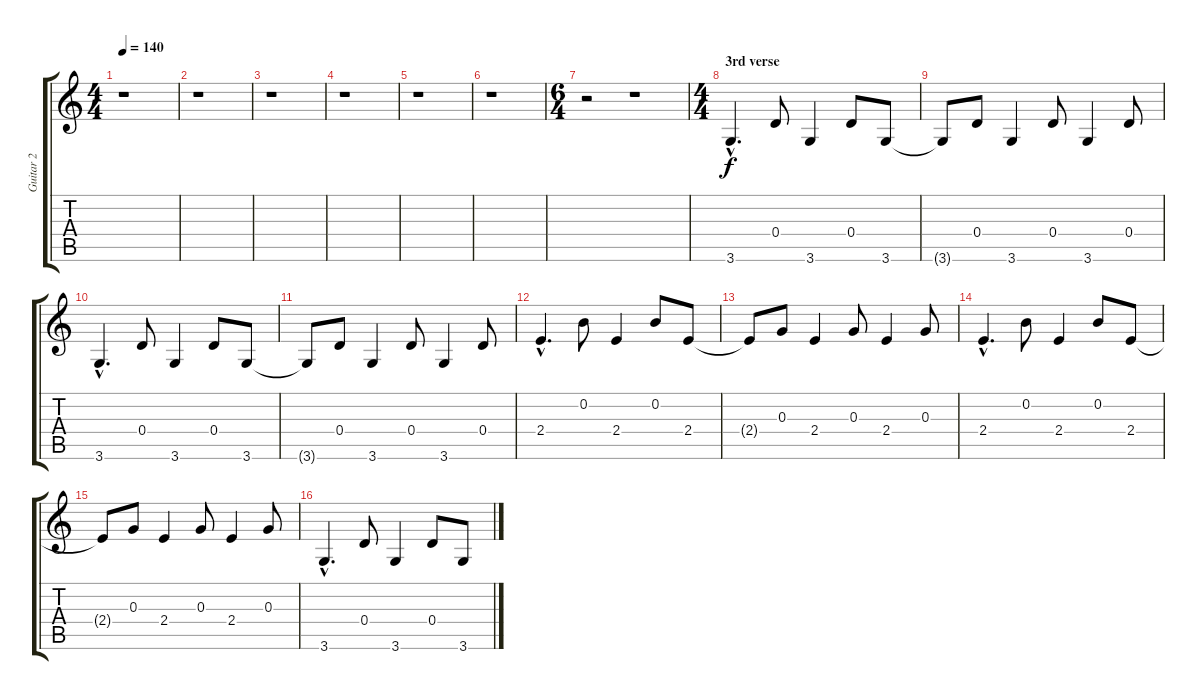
\track ("Guitar 2" "Guitar 2") {instrument acousticguitarsteel}
\staff {score tabs}
\tuning (E4 B3 G3 D3 A2 E2) {hide}
\ts (4 4)
\tempo 140
\clef g2
\ks c
r.1{dy f} |
r.1 |
r.1 |
r.1 |
r.1 |
r.1 |
\ts (6 4)
r.2 r.1 |
\ts (4 4)
\section ("" "3rd verse")
3.6{hac}.4{d} 0.4.8 3.6.4 0.4.8 3.6.8 |
3.6{t}.8 0.4.8 3.6.4 0.4.8 3.6.4 0.4.8 |
3.6{hac}.4{d} 0.4.8 3.6.4 0.4.8 3.6.8 |
3.6{t}.8 0.4.8 3.6.4 0.4.8 3.6.4 0.4.8 |
2.4{hac}.4{d} 0.2.8 2.4.4 0.2.8 2.4.8 |
2.4{t}.8 0.3.8 2.4.4 0.3.8 2.4.4 0.3.8 |
2.4{hac}.4{d} 0.2.8 2.4.4 0.2.8 2.4.8 |
2.4{t}.8 0.3.8 2.4.4 0.3.8 2.4.4 0.3.8 |
3.6{hac}.4{d} 0.4.8 3.6.4 0.4.8 3.6.8
